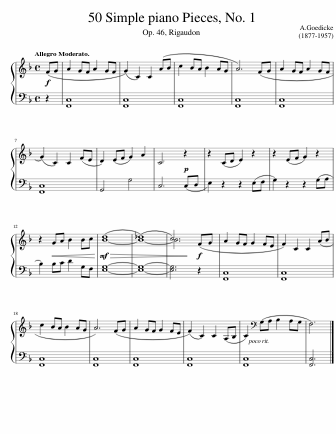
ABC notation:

X:1
%%score { ( 1 3 ) | 2 }
L:1/8
Q:1/4=120
M:4/4
I:linebreak $
K:F
V:1 treble
V:3 treble
V:2 bass
V:1
!f! (FG | A2 GF A2 GF | (G2) C2) C2 (AB | c2 BA B2 AG | A6) (FG | %5
 A2 GF A2 GF |$ (G2) C2) C2 (FE | D2) (EF G2) A2 | C6!p! z2 | z2 (CD E2) z2 | %10
 z2 (EF G2) z2 |$ z2!<(! GA B2 Bc!<)! |!mf!!>(! ([B-d]8 | ([B-_d]8) | c6)!>)!!f! (FG | %15
 A2 GF G2 FE | F2) C2 C2 (AB |$ c2 BA B2 AG | A6) (FG | A2 GF G2 FE | %20
 (F2) C2) C2 (A,B, |[Q:1/4=120] C2)[K:bass][Q:1/4=117] (G,[Q:1/4=116]A,[Q:1/4=115] B,2[Q:1/4=113] A,[Q:1/4=112]G, |[Q:1/4=111] F,6) |] %23
V:2
 z2 | [F,,C,]8 | [F,,C,]8 | [F,,C,]8 | [F,,C,]8 | %5
 [F,,C,]8 |$ [F,,C,]8 | G,,4 G,4 | C,6 (C,D, | E,2) z2 z2 (E,F, | %10
 G,2) z2 z2 (G,A, |$ B,2) B,C D2 G,F, | [E,G,]8- | [E,G,]8- | [E,G,]6 z2 | %15
 [F,,C,]8 | [F,,C,]8 |$ [F,,C,]8 | [F,,C,]8 | [F,,C,]8 | %20
 [F,,C,]8 | [F,,C,]8 | [F,,C,]6 |] %23
V:3
 x2 | x8 | x8 | x8 | x8 | %5
 x8 |$ x8 | x8 | x8 | x8 | %10
 x8 |$ x8 | x8 | x8 | B6 x2 | %15
 x8 | x8 |$ x8 | x8 | x8 | %20
 x8 | x2[K:bass] x6 | x6 |] %23
